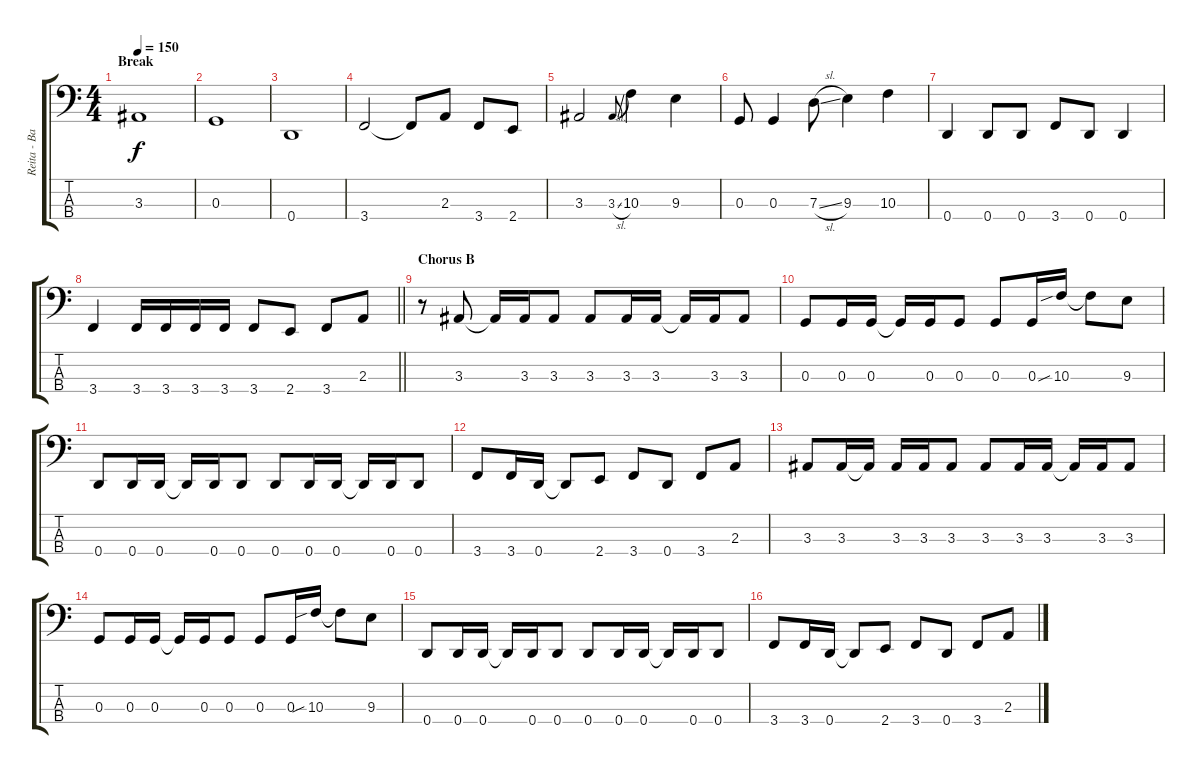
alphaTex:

\track ("Reita - Bass" "Reita - Ba") {instrument electricbasspick}
\staff {score tabs}
\tuning (F2 C2 G1 D1) {hide}
\ts (4 4)
\section ("" "Break")
\tempo 150
\clef f4
\ks c
3.3.1{dy f} |
0.3.1 |
0.4.1 |
3.4.2 3.4{t}.8 2.3.8 3.4.8 2.4.8 |
3.3.2 3.3{sl}.8{gr onbeat} 10.3.4 9.3.4 |
0.3.8 0.3.4 7.3{sl}.8 9.3.4 10.3.4 |
0.4.4 0.4.8 0.4.8 3.4.8 0.4.8 0.4.4 |
\barLineRight lightlight
3.4.4 3.4.16 3.4.16 3.4.16 3.4.16 3.4.8 2.4.8 3.4.8 2.3.8 |
\section ("" "Chorus B")
r.8 3.3.8 3.3{t}.16 3.3.16 3.3.8 3.3.8 3.3.16 3.3.16 3.3{t}.16 3.3.16 3.3.8 |
0.3.8 0.3.16 0.3.16 0.3{t}.16 0.3.16 0.3.8 0.3.8 0.3.16 10.3{sib}.16 10.3{t}.8 9.3.8 |
0.4.8 0.4.16 0.4.16 0.4{t}.16 0.4.16 0.4.8 0.4.8 0.4.16 0.4.16 0.4{t}.16 0.4.16 0.4.8 |
3.4.8 3.4.16 0.4.16 0.4{t}.8 2.4.8 3.4.8 0.4.8 3.4.8 2.3.8 |
3.3.8 3.3.16 3.3{t}.16 3.3.16 3.3.16 3.3.8 3.3.8 3.3.16 3.3.16 3.3{t}.16 3.3.16 3.3.8 |
0.3.8 0.3.16 0.3.16 0.3{t}.16 0.3.16 0.3.8 0.3.8 0.3.16 10.3{sib}.16 10.3{t}.8 9.3.8 |
0.4.8 0.4.16 0.4.16 0.4{t}.16 0.4.16 0.4.8 0.4.8 0.4.16 0.4.16 0.4{t}.16 0.4.16 0.4.8 |
3.4.8 3.4.16 0.4.16 0.4{t}.8 2.4.8 3.4.8 0.4.8 3.4.8 2.3.8
